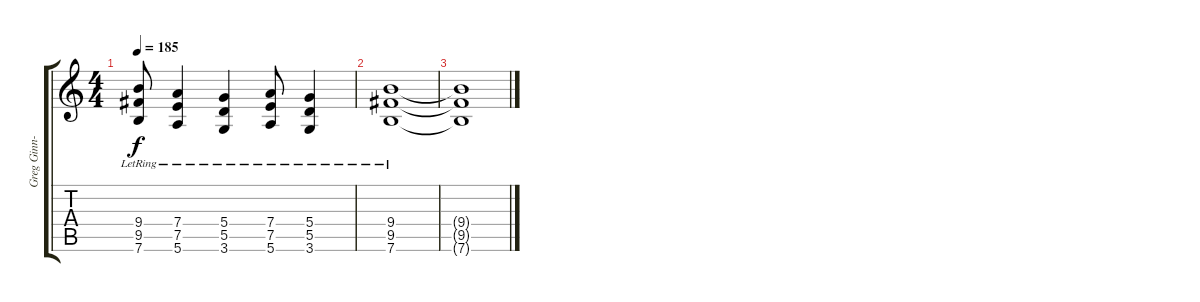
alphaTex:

\track ("Greg Ginn- Guitar" "Greg Ginn-") {instrument overdrivenguitar}
\staff {score tabs}
\tuning (E4 B3 G3 D3 A2 E2) {hide}
\ts (4 4)
\tempo 185
\clef g2
\ks c
(9.4{lr} 9.5{lr} 7.6{lr}).8{dy f} (7.4{lr} 7.5{lr} 5.6{lr}).4 (5.4{lr} 5.5{lr} 3.6{lr}).4 (7.4{lr} 7.5{lr} 5.6{lr}).8 (5.4{lr} 5.5{lr} 3.6{lr}).4 |
(9.4{lr} 9.5{lr} 7.6{lr}).1 |
(9.4{t} 9.5{t} 7.6{t}).1
